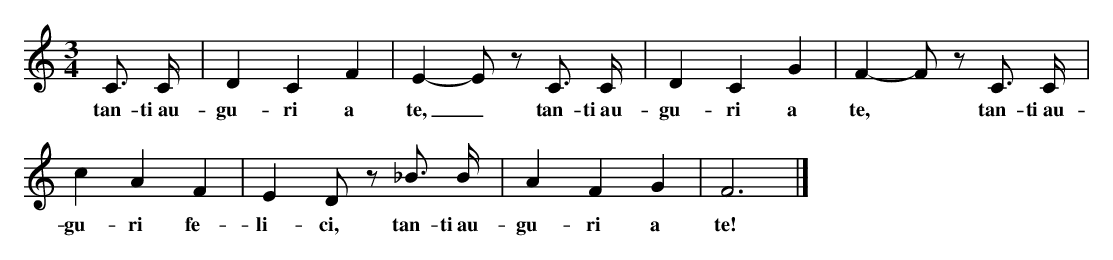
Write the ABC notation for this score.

X:1
M: 3/4
K: C
C> C | D2C2F2 | E2-E z C> C | D2C2G2 | F2-F z C> C |
w: tan- ti~au- gu- ri a te,_ tan- ti~au- gu- ri a te, * tan- ti~au-
c2A2F2 | E2D z _B> B | A2F2G2 | F6 |]
w: gu- ri fe- li- ci, tan- ti~au- gu- ri a te!
